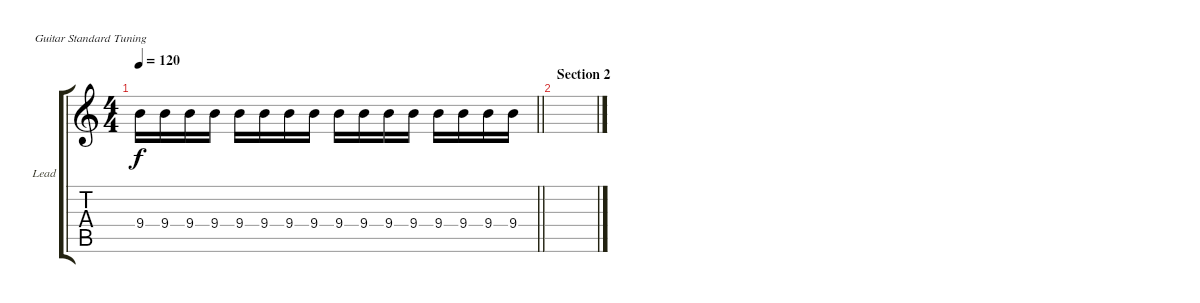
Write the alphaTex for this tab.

\defaultSystemsLayout 4
\bracketExtendMode groupsimilarinstruments
\firstSystemTrackNameOrientation horizontal
\otherSystemsTrackNameOrientation horizontal
\track ("Guitar Lead" "Lead") {instrument distortionguitar}
\staff {score tabs}
\tuning (E4 B3 G3 D3 A2 E2)
\ts (4 4)
\tempo 120
\clef g2
\scale
0.333333
\barLineRight lightlight
\ks c
9.4.16{dy f} 9.4.16 9.4.16 9.4.16 9.4.16 9.4.16 9.4.16 9.4.16 9.4.16 9.4.16 9.4.16 9.4.16 9.4.16 9.4.16 9.4.16 9.4.16 |
\section ("" "Section 2")
\scale
0.333333 |
\scale
0.333333 |
\scale
0.333333 |
\scale
0.333333 |
\scale
0.333333 |
\scale
0.333333 |
\scale
0.333333 |
\scale
0.333333 |
\scale
0.333333 |
\scale
0.333333 |
\scale
0.333333 |
\scale
0.333333 |
\scale
0.333333 |
\scale
0.333333 |
\scale
0.333333
